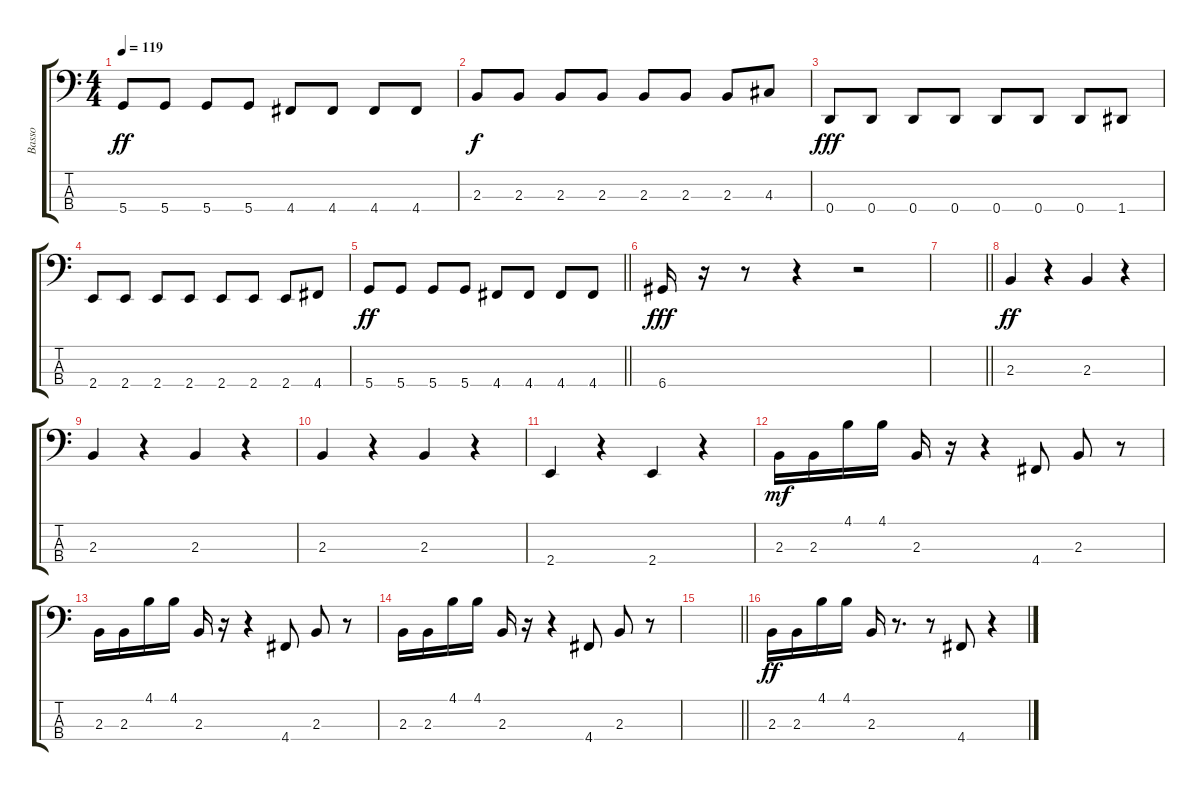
\track ("Basso" "Basso") {instrument electricbassfinger}
\staff {score tabs}
\tuning (G2 D2 A1 D1) {hide}
\ts (4 4)
\tempo 119
\clef f4
\ks c
5.4.8{dy ff} 5.4.8 5.4.8 5.4.8 4.4.8 4.4.8 4.4.8 4.4.8 |
2.3.8{dy f} 2.3.8 2.3.8 2.3.8 2.3.8 2.3.8 2.3.8 4.3.8 |
0.4.8{dy fff} 0.4.8 0.4.8 0.4.8 0.4.8 0.4.8 0.4.8 1.4.8 |
2.4.8 2.4.8 2.4.8 2.4.8 2.4.8 2.4.8 2.4.8 4.4.8 |
\barLineRight lightlight
5.4.8{dy ff} 5.4.8 5.4.8 5.4.8 4.4.8 4.4.8 4.4.8 4.4.8 |
6.4.16{dy fff} r.16 r.8 r.4 r.2 |
\barLineRight lightlight
|
2.3.4{dy ff} r.4 2.3.4 r.4 |
2.3.4 r.4 2.3.4 r.4 |
2.3.4 r.4 2.3.4 r.4 |
2.4.4 r.4 2.4.4 r.4 |
2.3.16{dy mf} 2.3.16 4.1.16 4.1.16 2.3.16 r.16 r.4 4.4.8 2.3.8 r.8 |
2.3.16 2.3.16 4.1.16 4.1.16 2.3.16 r.16 r.4 4.4.8 2.3.8 r.8 |
2.3.16 2.3.16 4.1.16 4.1.16 2.3.16 r.16 r.4 4.4.8 2.3.8 r.8 |
\barLineRight lightlight
|
2.3.16{dy ff} 2.3.16 4.1.16 4.1.16 2.3.16 r.8{d} r.8 4.4.8 r.4
